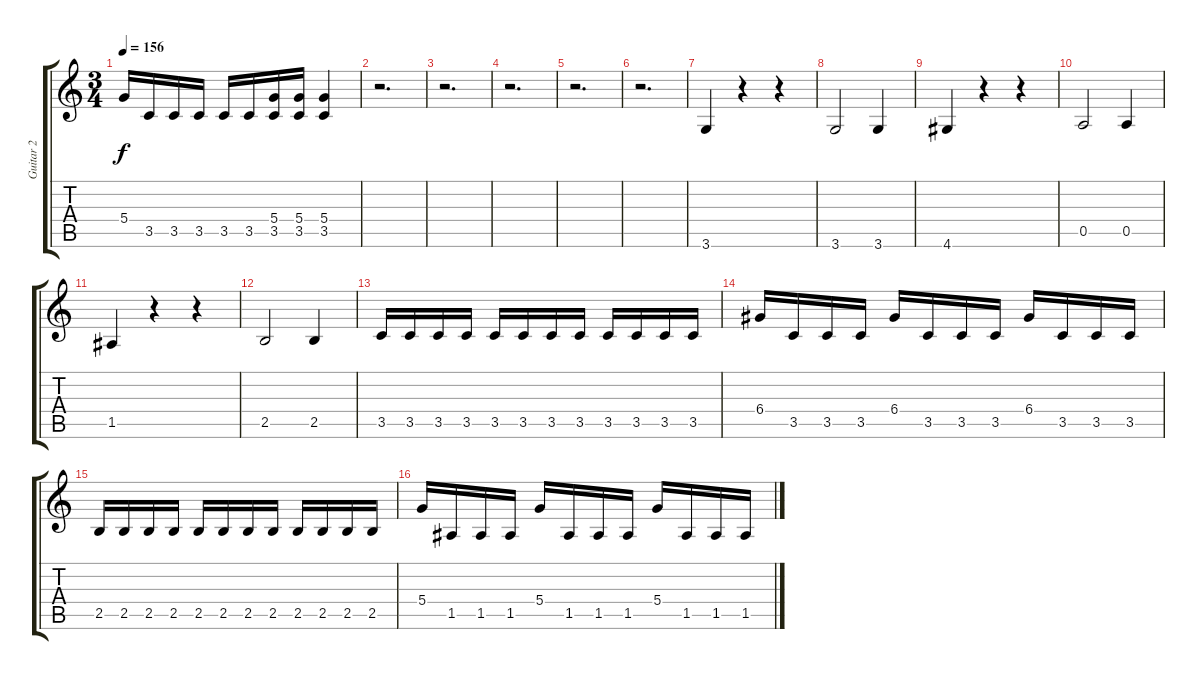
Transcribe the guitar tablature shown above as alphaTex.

\track ("Guitar 2" "Guitar 2") {instrument distortionguitar}
\staff {score tabs}
\tuning (E4 B3 G3 D3 A2 E2) {hide}
\ts (3 4)
\tempo 156
\clef g2
\ks c
5.4.16{dy f} 3.5.16 3.5.16 3.5.16 3.5.16 3.5.16 (5.4 3.5).16 (5.4 3.5).16 (5.4 3.5).4 |
r.2{d} |
r.2{d} |
r.2{d} |
r.2{d} |
r.2{d} |
3.6.4 r.4 r.4 |
3.6.2 3.6.4 |
4.6.4 r.4 r.4 |
0.5.2 0.5.4 |
1.5.4 r.4 r.4 |
2.5.2 2.5.4 |
3.5.16 3.5.16 3.5.16 3.5.16 3.5.16 3.5.16 3.5.16 3.5.16 3.5.16 3.5.16 3.5.16 3.5.16 |
6.4.16 3.5.16 3.5.16 3.5.16 6.4.16 3.5.16 3.5.16 3.5.16 6.4.16 3.5.16 3.5.16 3.5.16 |
2.5.16 2.5.16 2.5.16 2.5.16 2.5.16 2.5.16 2.5.16 2.5.16 2.5.16 2.5.16 2.5.16 2.5.16 |
5.4.16 1.5.16 1.5.16 1.5.16 5.4.16 1.5.16 1.5.16 1.5.16 5.4.16 1.5.16 1.5.16 1.5.16
